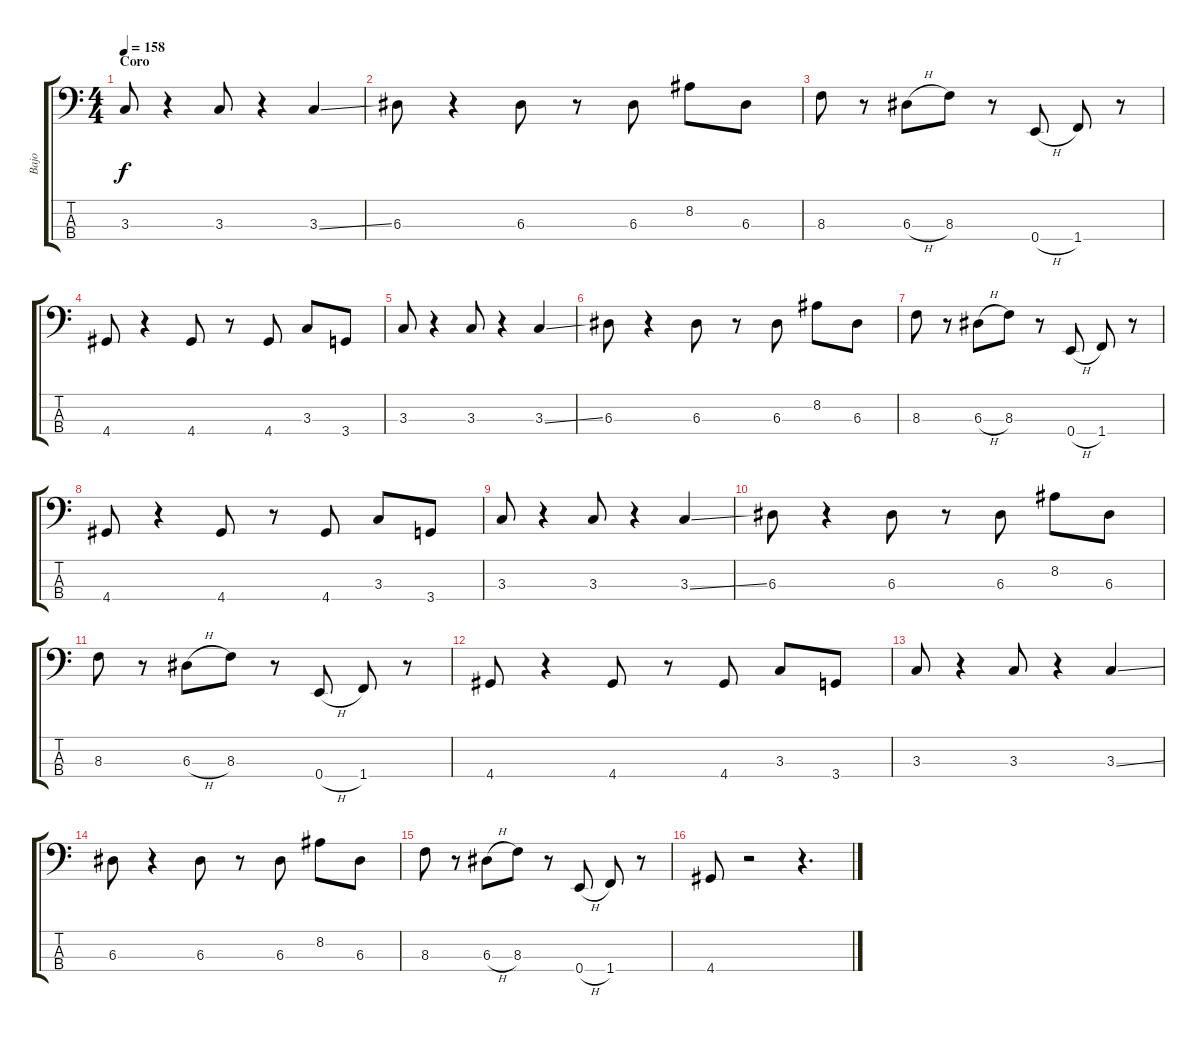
\track ("Bajo" "Bajo") {instrument electricbassfinger}
\staff {score tabs}
\tuning (G2 D2 A1 E1) {hide}
\ts (4 4)
\section ("" "Coro")
\tempo 158
\clef f4
\ks c
3.3.8{dy f} r.4 3.3.8 r.4 3.3{ss}.4 |
6.3.8 r.4 6.3.8 r.8 6.3.8 8.2.8 6.3.8 |
8.3.8 r.8 6.3{h}.8 8.3.8 r.8 0.4{h}.8 1.4.8 r.8 |
4.4.8 r.4 4.4.8 r.8 4.4.8 3.3.8 3.4.8 |
3.3.8 r.4 3.3.8 r.4 3.3{ss}.4 |
6.3.8 r.4 6.3.8 r.8 6.3.8 8.2.8 6.3.8 |
8.3.8 r.8 6.3{h}.8 8.3.8 r.8 0.4{h}.8 1.4.8 r.8 |
4.4.8 r.4 4.4.8 r.8 4.4.8 3.3.8 3.4.8 |
3.3.8 r.4 3.3.8 r.4 3.3{ss}.4 |
6.3.8 r.4 6.3.8 r.8 6.3.8 8.2.8 6.3.8 |
8.3.8 r.8 6.3{h}.8 8.3.8 r.8 0.4{h}.8 1.4.8 r.8 |
4.4.8 r.4 4.4.8 r.8 4.4.8 3.3.8 3.4.8 |
3.3.8 r.4 3.3.8 r.4 3.3{ss}.4 |
6.3.8 r.4 6.3.8 r.8 6.3.8 8.2.8 6.3.8 |
8.3.8 r.8 6.3{h}.8 8.3.8 r.8 0.4{h}.8 1.4.8 r.8 |
4.4.8 r.2 r.4{d}
